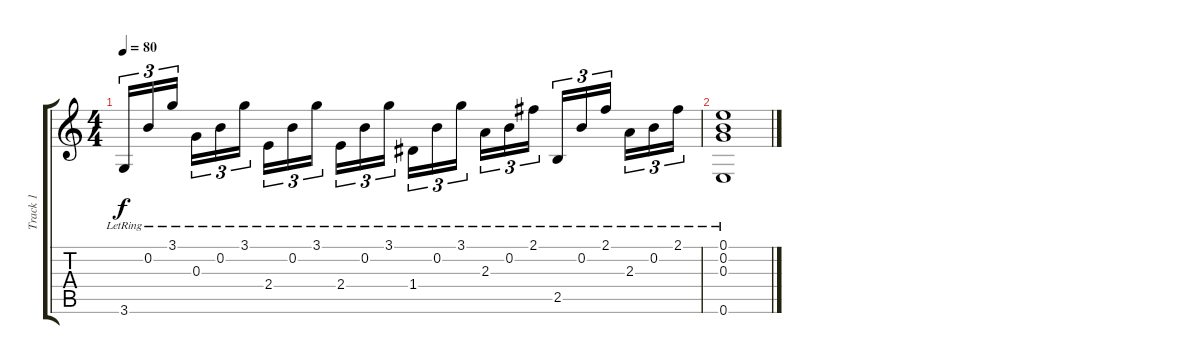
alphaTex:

\track ("Track 1" "Track 1") {instrument acousticguitarnylon}
\staff {score tabs}
\tuning (E4 B3 G3 D3 A2 E2) {hide}
\ts (4 4)
\tempo 80
\clef g2
\ks c
3.6{lr}.16{tu (3 2) dy f} 0.2{lr}.16{tu (3 2)} 3.1{lr}.16{tu (3 2) beam splitsecondary} 0.3{lr}.16{tu (3 2)} 0.2{lr}.16{tu (3 2)} 3.1{lr}.16{tu (3 2)} 2.4{lr}.16{tu (3 2)} 0.2{lr}.16{tu (3 2)} 3.1{lr}.16{tu (3 2) beam splitsecondary} 2.4{lr}.16{tu (3 2)} 0.2{lr}.16{tu (3 2)} 3.1{lr}.16{tu (3 2)} 1.4{lr}.16{tu (3 2)} 0.2{lr}.16{tu (3 2)} 3.1{lr}.16{tu (3 2) beam splitsecondary} 2.3{lr}.16{tu (3 2)} 0.2{lr}.16{tu (3 2)} 2.1{lr}.16{tu (3 2)} 2.5{lr}.16{tu (3 2)} 0.2{lr}.16{tu (3 2)} 2.1{lr}.16{tu (3 2) beam splitsecondary} 2.3{lr}.16{tu (3 2)} 0.2{lr}.16{tu (3 2)} 2.1{lr}.16{tu (3 2)} |
(0.1{lr} 0.2{lr} 0.3{lr} 0.6{lr}).1
